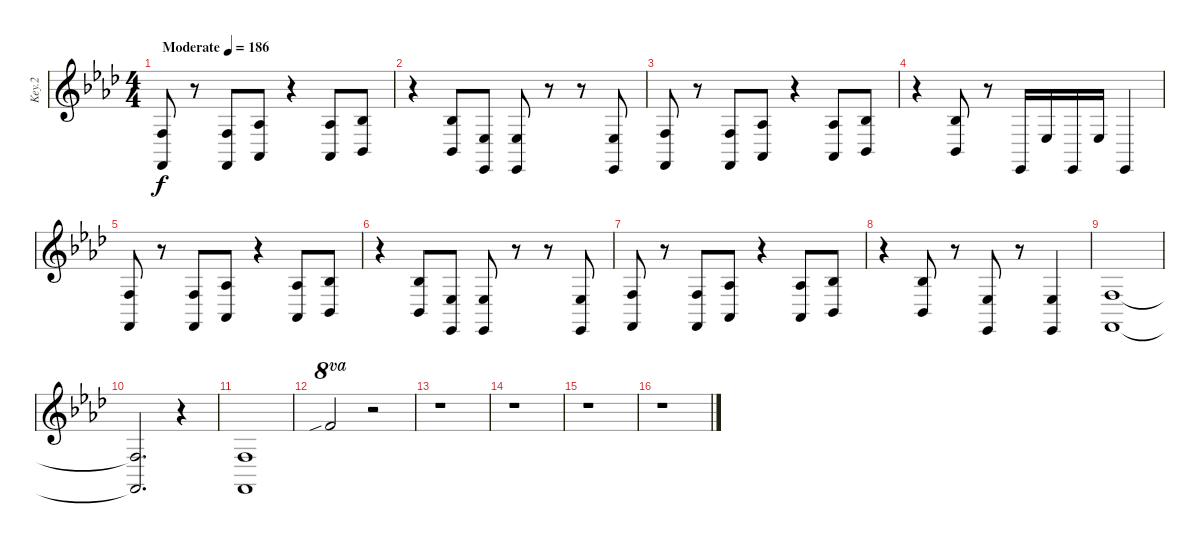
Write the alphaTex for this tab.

\track ("Key.2" "Key.2") {instrument lead1square}
\staff {score}
\tuning (D4 A3 F3 C3 G2 C2) {hide}
\ts (4 4)
\tempo (186 "Moderate")
\clef g2
\ks ab
(5.4 5.6).8{dy f instrument lead1square} r.8 (5.4 5.6).8 (3.3 1.5).8 r.4 (3.3 1.5).8 (1.2 3.5).8 |
r.4 (1.2 3.5).8 (3.4 3.6).8 (3.4 3.6).8 r.8 r.8 (3.4 3.6).8 |
(0.3 5.6).8 r.8 (5.4 5.6).8 (3.3 1.5).8 r.4 (3.3 1.5).8 (1.2 3.5).8 |
r.4 (1.2 3.5).8 r.8 3.6.16 3.4.16 3.6.16 3.4.16 3.6.4 |
(0.3 5.6).8 r.8 (5.4 5.6).8 (3.3 1.5).8 r.4 (3.3 1.5).8 (1.2 3.5).8 |
r.4 (1.2 3.5).8 (3.4 3.6).8 (3.4 3.6).8 r.8 r.8 (3.4 3.6).8 |
(0.3 5.6).8 r.8 (5.4 5.6).8 (3.3 1.5).8 r.4 (3.3 1.5).8 (1.2 3.5).8 |
r.4 (1.2 3.5).8 r.8 (3.4 3.6).8 r.8 (3.4 3.6).4 |
(0.3 5.6).1{instrument drawbarorgan} |
(0.3{t} 5.6{t}).2{d} r.4 |
(0.3 5.6).1 |
15.1{sib}.2{ot 8va} r.2 |
r.1 |
r.1 |
r.1 |
r.1
